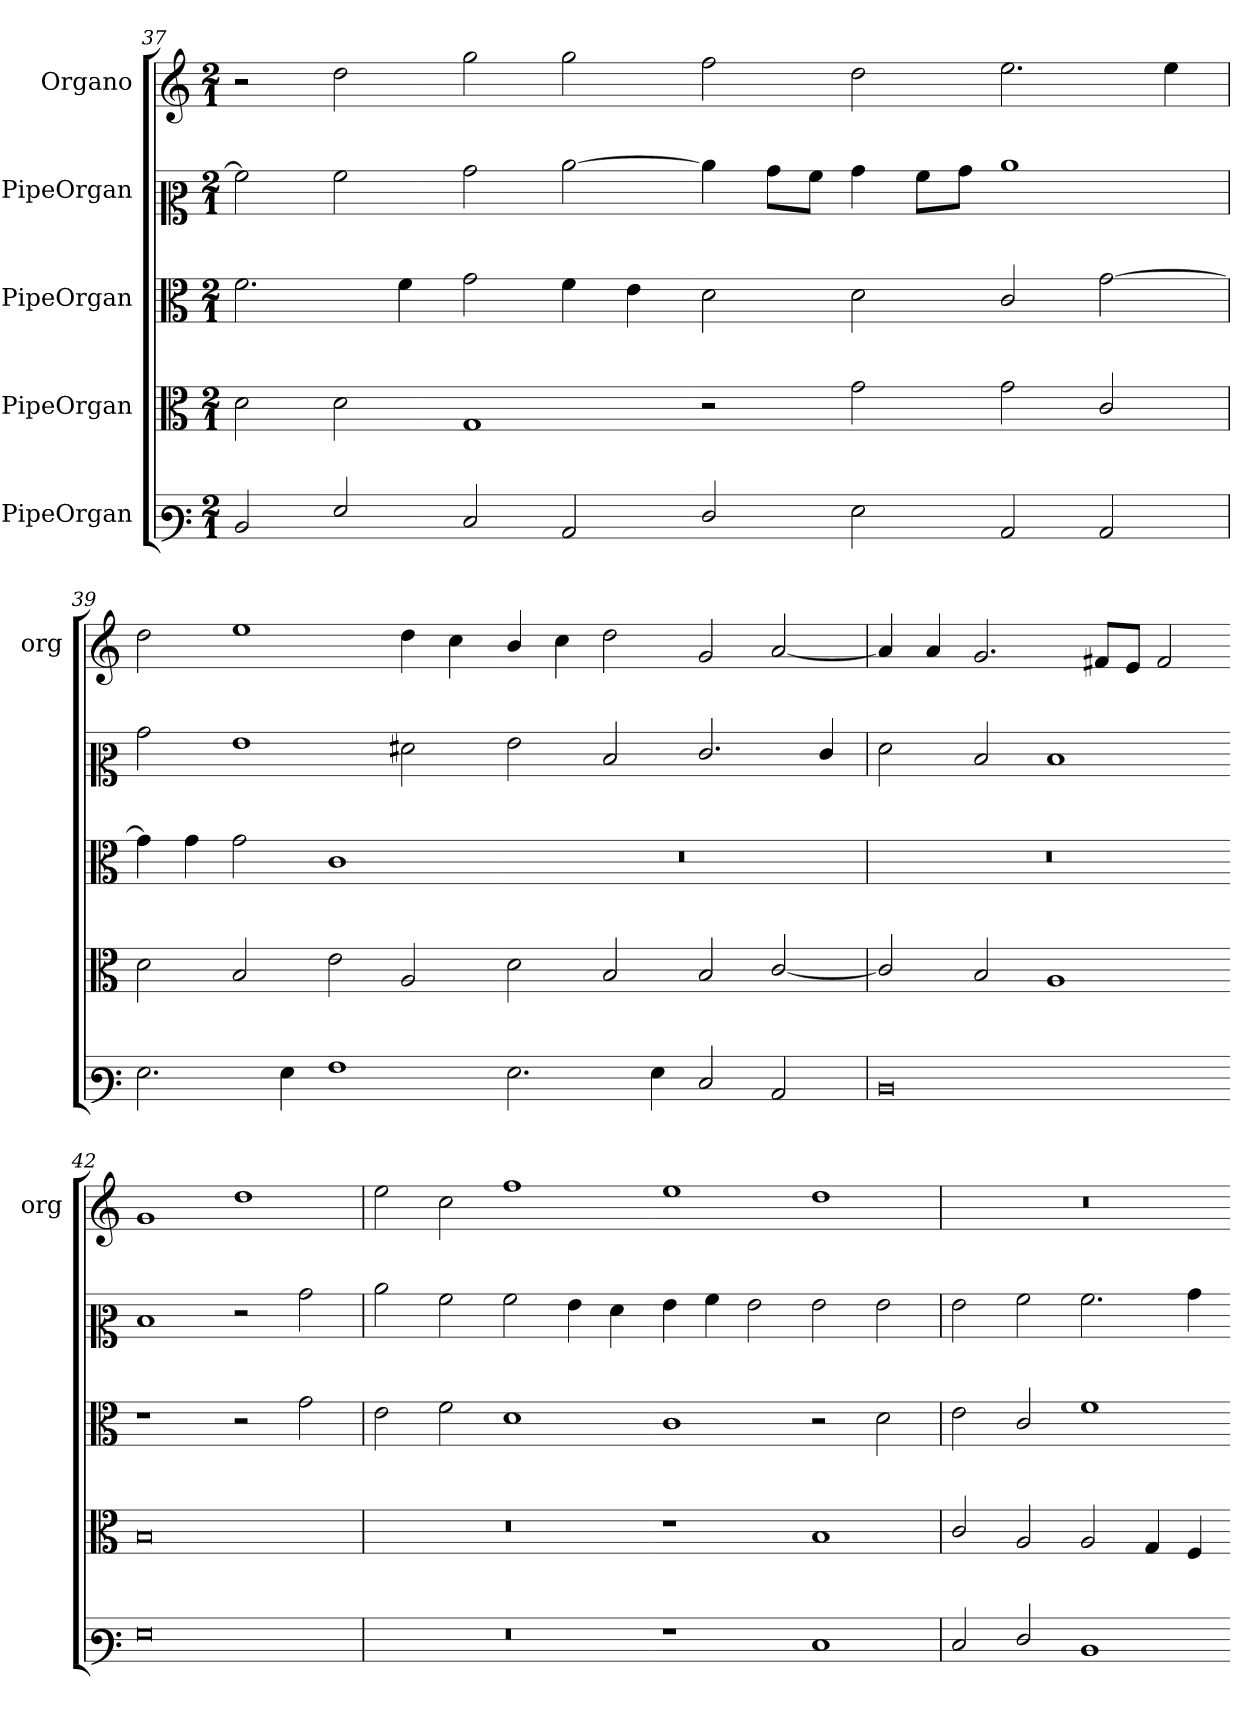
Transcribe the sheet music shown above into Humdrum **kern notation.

**kern	**kern	**kern	**kern	**kern
*part5	*part4	*part3	*part2	*part1
*staff5	*staff4	*staff3	*staff2	*staff1
*I"PipeOrgan	*I"PipeOrgan	*I"PipeOrgan	*I"PipeOrgan	*I"Organo
*	*	*	*	*I'org
*clefF3	*clefC3	*clefC3	*clefC2	*clefG2
*k[]	*k[]	*k[]	*k[]	*k[]
*C:	*C:	*C:	*C:	*C:
*M2/1	*M2/1	*M2/1	*M2/1	*M2/1
=37	=37	=37	=37	=37
2D/	2d\	2.f\	2a\]	2r
2G/	2d\	.	2a\	2dd\
.	.	4f\	.	.
2E/	1G	2g\	2b\	2gg\
2C/	.	4f\	[2cc\	2gg\
.	.	4e\	.	.
=38-	=38-	=38-	=38-	=38-
2F/	2r	2d\	4cc\]	2ff\
.	.	.	8b\L	.
.	.	.	8a\J	.
2G\	2g\	2d\	4b\	2dd\
.	.	.	8a\L	.
.	.	.	8b\J	.
2C/	2g\	2c/	1cc	2.ee\
2C/	2c/	[2g\	.	.
.	.	.	.	4ee\
=39	=39	=39	=39	=39
2.G\	2d\	4g!\]	2b\	2dd\
.	.	4g\	.	.
.	2B/	2g\	1g	1ee
4G\	.	.	.	.
1A	2e\	1c	.	.
.	2A/	.	2f#X\	4dd\
.	.	.	.	4cc\
=40-	=40-	=40-	=40-	=40-
2.G\	2d\	0r	2g\	4b/
.	.	.	.	4cc\
.	2B/	.	2d/	2dd\
4G\	.	.	.	.
2E/	2B/	.	2.e/	2g/
2C/	[2c/	.	.	[2a/
.	.	.	4e/	.
=41	=41	=41	=41	=41
0D	2c/]	0r	2f\	4a/]
.	.	.	.	4a/
.	2B/	.	2d/	2.g/
.	1A	.	1d	.
.	.	.	.	8f#X/L
.	.	.	.	8e/J
.	.	.	.	2f#/
=42-	=42-	=42-	=42-	=42-
0G	0B	1r	1d	1g
.	.	2r	2r	1dd
.	.	2g\	2b\	.
=43	=43	=43	=43	=43
0r	0r	2e\	2cc\	2ee\
.	.	2f\	2a\	2cc\
.	.	1d	2a\	1ff
.	.	.	4g\	.
.	.	.	4f\	.
=44-	=44-	=44-	=44-	=44-
1r	1r	1c	4g\	1ee
.	.	.	4a\	.
.	.	.	2g\	.
1E	1B	2r	2g\	1dd
.	.	2d\	2g\	.
=45	=45	=45	=45	=45
2E/	2c/	2e\	2g\	0r
2F/	2A/	2c/	2a\	.
1D	2A/	1f	2.a\	.
.	4G/	.	.	.
.	4F/	.	4b\	.
=-	=-	=-	=-	=-
*-	*-	*-	*-	*-
